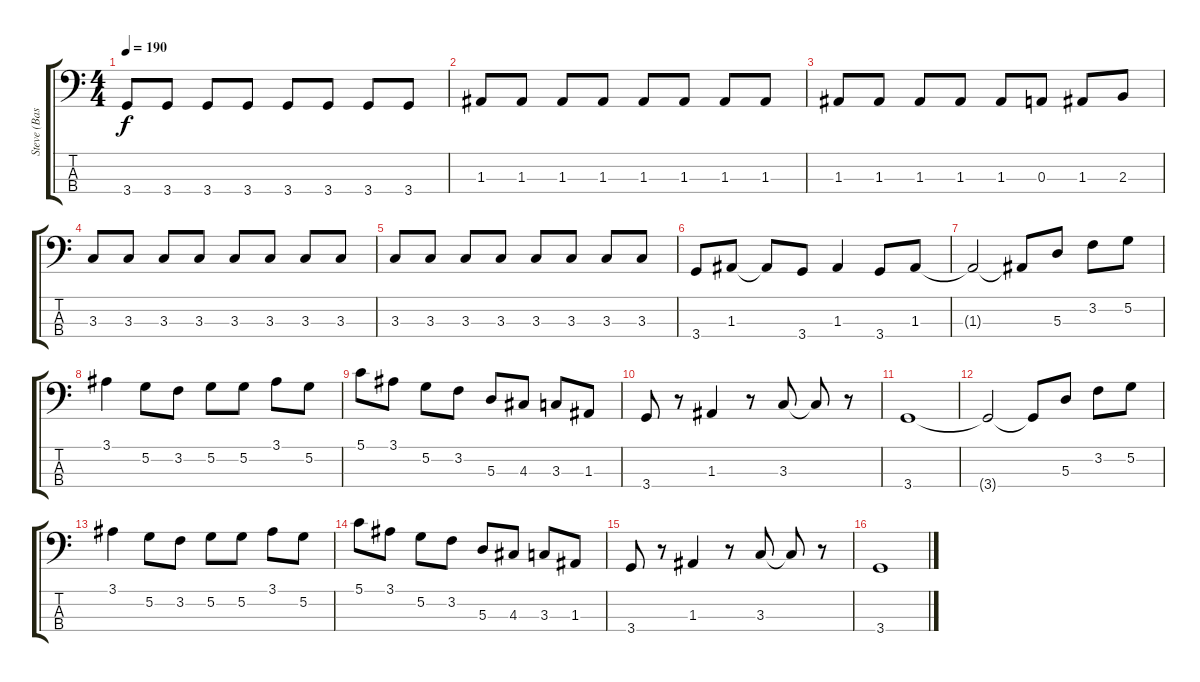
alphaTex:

\track ("Steve (Bass)" "Steve (Bas") {instrument electricbassfinger}
\staff {score tabs}
\tuning (G2 D2 A1 E1) {hide}
\ts (4 4)
\tempo 190
\clef f4
\ks c
3.4.8{dy f} 3.4.8 3.4.8 3.4.8 3.4.8 3.4.8 3.4.8 3.4.8 |
1.3.8 1.3.8 1.3.8 1.3.8 1.3.8 1.3.8 1.3.8 1.3.8 |
1.3.8 1.3.8 1.3.8 1.3.8 1.3.8 0.3.8 1.3.8 2.3.8 |
3.3.8 3.3.8 3.3.8 3.3.8 3.3.8 3.3.8 3.3.8 3.3.8 |
3.3.8 3.3.8 3.3.8 3.3.8 3.3.8 3.3.8 3.3.8 3.3.8 |
3.4.8 1.3.8 1.3{t}.8 3.4.8 1.3.4 3.4.8 1.3.8 |
1.3{t}.2 1.3{t}.8 5.3.8 3.2.8 5.2.8 |
3.1.4 5.2.8 3.2.8 5.2.8 5.2.8 3.1.8 5.2.8 |
5.1.8 3.1.8 5.2.8 3.2.8 5.3.8 4.3.8 3.3.8 1.3.8 |
3.4.8 r.8 1.3.4 r.8 3.3.8 3.3{t}.8 r.8 |
3.4.1 |
3.4{t}.2 3.4{t}.8 5.3.8 3.2.8 5.2.8 |
3.1.4 5.2.8 3.2.8 5.2.8 5.2.8 3.1.8 5.2.8 |
5.1.8 3.1.8 5.2.8 3.2.8 5.3.8 4.3.8 3.3.8 1.3.8 |
3.4.8 r.8 1.3.4 r.8 3.3.8 3.3{t}.8 r.8 |
3.4.1
